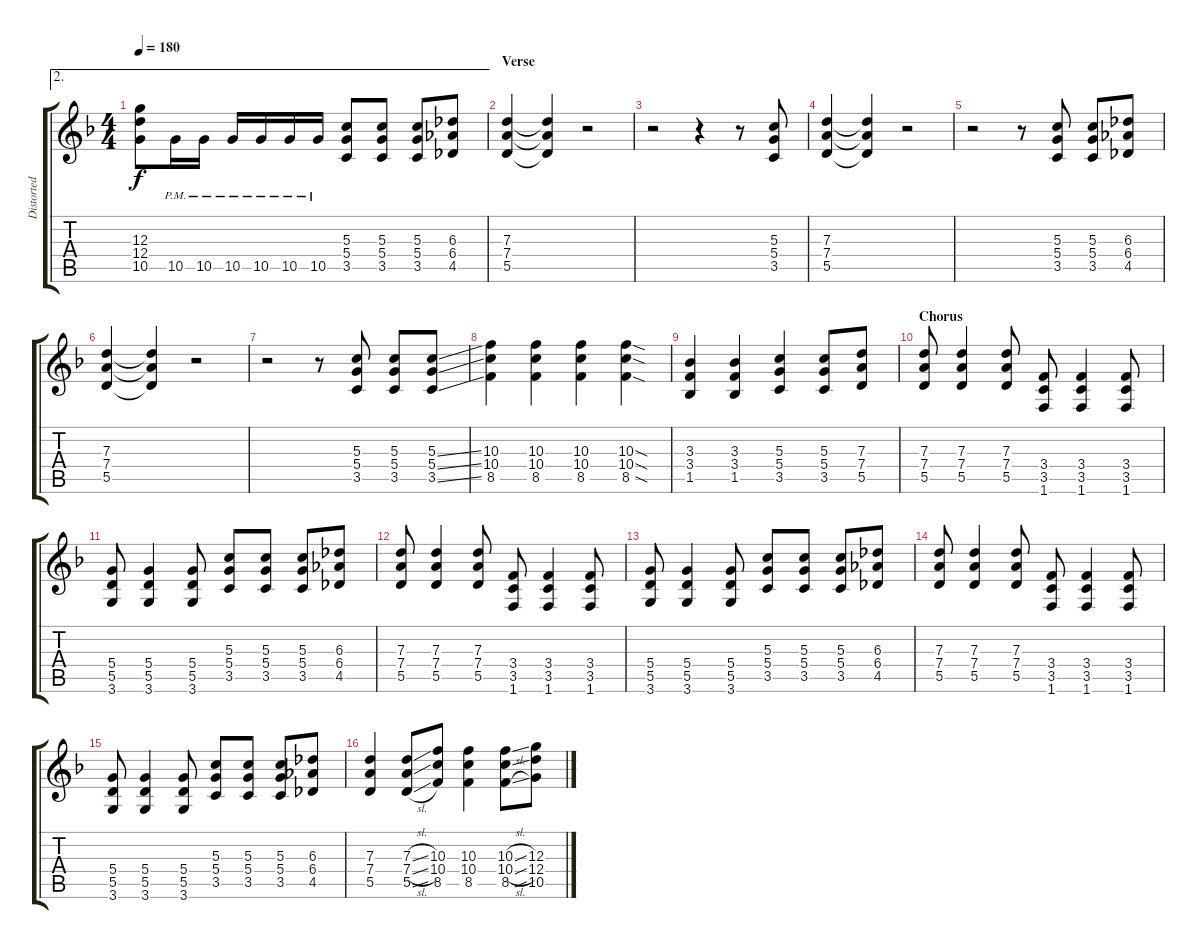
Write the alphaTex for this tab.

\track ("Distorted Guitar 2" "Distorted ") {instrument distortionguitar}
\staff {score tabs}
\tuning (E4 B3 G3 D3 A2 E2) {hide}
\ae 2
\ts (4 4)
\tempo 180
\clef g2
\ks f
(12.3 12.4 10.5).8{dy f} 10.5{pm}.16 10.5{pm}.16 10.5{pm}.16 10.5{pm}.16 10.5{pm}.16 10.5{pm}.16 (5.3 5.4 3.5).8 (5.3 5.4 3.5).8 (5.3 5.4 3.5).8 (6.3 6.4 4.5).8 |
\section ("" "Verse")
(7.3 7.4 5.5).4 (7.3{t} 7.4{t} 5.5{t}).4 r.2 |
r.2 r.4 r.8 (5.3 5.4 3.5).8 |
(7.3 7.4 5.5).4 (7.3{t} 7.4{t} 5.5{t}).4 r.2 |
r.2 r.8 (5.3 5.4 3.5).8 (5.3 5.4 3.5).8 (6.3 6.4 4.5).8 |
(7.3 7.4 5.5).4 (7.3{t} 7.4{t} 5.5{t}).4 r.2 |
r.2 r.8 (5.3 5.4 3.5).8 (5.3 5.4 3.5).8 (5.3{ss} 5.4{ss} 3.5{ss}).8 |
(10.3 10.4 8.5).4 (10.3 10.4 8.5).4 (10.3 10.4 8.5).4 (10.3{sod} 10.4{sod} 8.5{sod}).4 |
(3.3 3.4 1.5).4 (3.3 3.4 1.5).4 (5.3 5.4 3.5).4 (5.3 5.4 3.5).8 (7.3 7.4 5.5).8 |
\section ("" "Chorus")
(7.3 7.4 5.5).8 (7.3 7.4 5.5).4 (7.3 7.4 5.5).8 (3.4 3.5 1.6).8 (3.4 3.5 1.6).4 (3.4 3.5 1.6).8 |
(5.4 5.5 3.6).8 (5.4 5.5 3.6).4 (5.4 5.5 3.6).8 (5.3 5.4 3.5).8 (5.3 5.4 3.5).8 (5.3 5.4 3.5).8 (6.3 6.4 4.5).8 |
(7.3 7.4 5.5).8 (7.3 7.4 5.5).4 (7.3 7.4 5.5).8 (3.4 3.5 1.6).8 (3.4 3.5 1.6).4 (3.4 3.5 1.6).8 |
(5.4 5.5 3.6).8 (5.4 5.5 3.6).4 (5.4 5.5 3.6).8 (5.3 5.4 3.5).8 (5.3 5.4 3.5).8 (5.3 5.4 3.5).8 (6.3 6.4 4.5).8 |
(7.3 7.4 5.5).8 (7.3 7.4 5.5).4 (7.3 7.4 5.5).8 (3.4 3.5 1.6).8 (3.4 3.5 1.6).4 (3.4 3.5 1.6).8 |
(5.4 5.5 3.6).8 (5.4 5.5 3.6).4 (5.4 5.5 3.6).8 (5.3 5.4 3.5).8 (5.3 5.4 3.5).8 (5.3 5.4 3.5).8 (6.3 6.4 4.5).8 |
(7.3 7.4 5.5).4 (7.3{sl} 7.4{sl} 5.5{sl}).8 (10.3 10.4 8.5).8 (10.3 10.4 8.5).4 (10.3{sl} 10.4{sl} 8.5{sl}).8 (12.3 12.4 10.5).8
